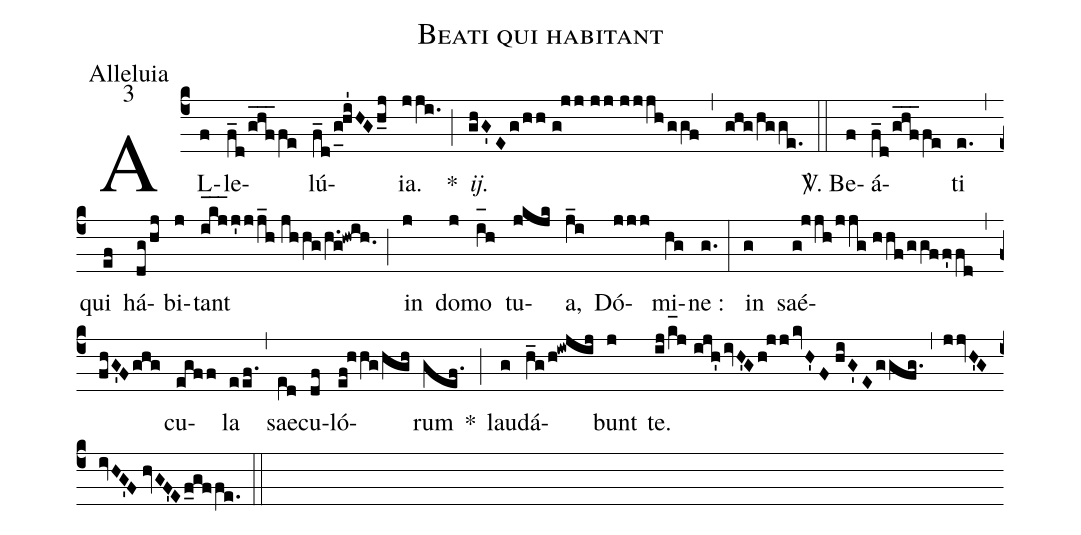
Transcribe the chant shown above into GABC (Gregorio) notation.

name:Beati qui habitant;
office-part:Alleluia;
mode:3;
%%
(c4) AL(f)le(f_d/ghf___fe)lú(f_d/g_0[uh:l]!hi'HGh_j){ia}.(jji.) <clear>*(;) <i>ij.</i>(ghG'Eg/hh//g!jj//jj//jjjhggf) (,) (ghg/hgge.) (::) <sp>V/</sp>. Be(f)á(f_d/ghf___fe)ti(e.) (,) qui(ef) há(dg/hj)bi(j)tant(i_[hl:1]k_[hl:1]j_[hl:1]j'jj_h//jhhg/h.g!hwih.) (;) <nlba>in(j) do(j)mo</nlba>(i_[oh:h]h) tu(jkjk)a,(j_i) Dó(jjj)mi(hg)ne :(g.) (:) in(g) saé(g!jjh/jjg//hhf/ggff'fd)(,)(fhG'Fghg)cu(egff)la(eef.) (,) sae(e[ll:1]d)cu(df)ló(ef!hhg/hgh)rum(gef.) *(;) lau(g)dá(h_g/h!iwjij)bunt(j) te.(ij/k_[hl:1]j/!/!ijh'ivH'Gh!jjkvH'F//hiG'Eggfg.) (,) (jjvH'G//ivHG'F//hvGF'Ef_gffe.) (::)
